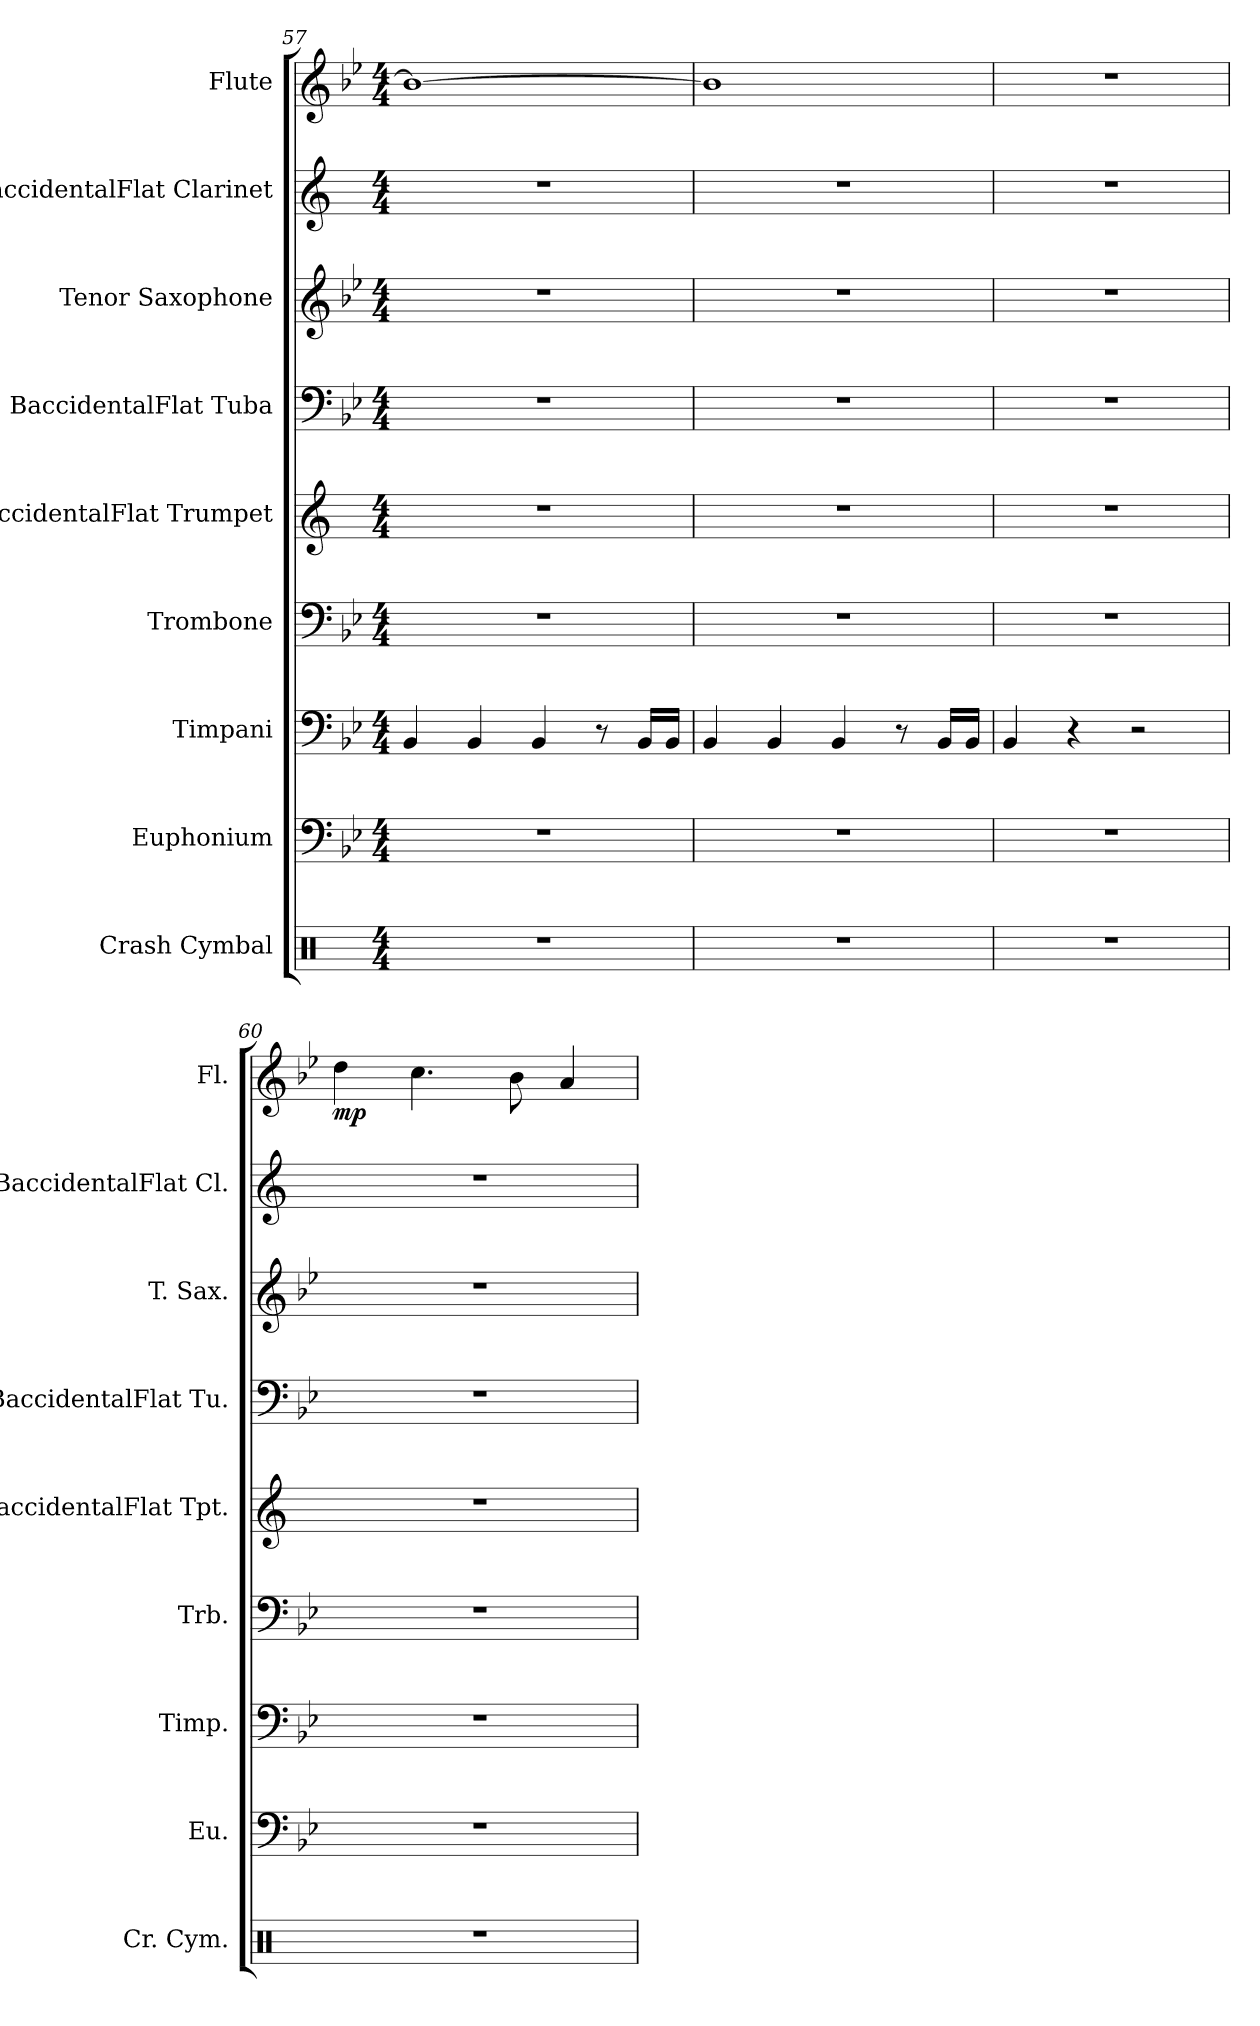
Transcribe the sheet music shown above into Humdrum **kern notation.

**kern	**kern	**kern	**kern	**kern	**kern	**kern	**kern	**kern	**dynam
*part9	*part8	*part7	*part6	*part5	*part4	*part3	*part2	*part1	*part1
*staff9	*staff8	*staff7	*staff6	*staff5	*staff4	*staff3	*staff2	*staff1	*staff1
*I"Crash Cymbal	*I"Euphonium	*I"Timpani	*I"Trombone	*I"BaccidentalFlat Trumpet	*I"BaccidentalFlat Tuba	*I"Tenor Saxophone	*I"BaccidentalFlat Clarinet	*I"Flute	*
*I'Cr. Cym.	*I'Eu.	*I'Timp.	*I'Trb.	*I'BaccidentalFlat Tpt.	*I'BaccidentalFlat Tu.	*I'T. Sax.	*I'BaccidentalFlat Cl.	*I'Fl.	*
!!LO:PB:g=z
*clefX	*clefF4	*clefF4	*clefF4	*clefG2	*clefF4	*clefG2	*clefG2	*clefG2	*
*	*	*	*	*ITrd1c2	*	*ITrd8c14	*ITrd1c2	*	*
*k[]	*k[b-e-]	*k[b-e-]	*k[b-e-]	*k[b-e-]	*k[b-e-]	*k[b-e-]	*k[b-e-]	*k[b-e-]	*
*M4/4	*M4/4	*M4/4	*M4/4	*M4/4	*M4/4	*M4/4	*M4/4	*M4/4	*
=57	=57	=57	=57	=57	=57	=57	=57	=57	=57
1r	1r	4BB-/	1r	1r	1r	1r	1r	1b-_	.
.	.	4BB-/	.	.	.	.	.	.	.
.	.	4BB-/	.	.	.	.	.	.	.
.	.	8r	.	.	.	.	.	.	.
.	.	16BB-/LL	.	.	.	.	.	.	.
.	.	16BB-/JJ	.	.	.	.	.	.	.
=58	=58	=58	=58	=58	=58	=58	=58	=58	=58
1r	1r	4BB-/	1r	1r	1r	1r	1r	1b-]	.
.	.	4BB-/	.	.	.	.	.	.	.
.	.	4BB-/	.	.	.	.	.	.	.
.	.	8r	.	.	.	.	.	.	.
.	.	16BB-/LL	.	.	.	.	.	.	.
.	.	16BB-/JJ	.	.	.	.	.	.	.
=59	=59	=59	=59	=59	=59	=59	=59	=59	=59
1r	1r	4BB-/	1r	1r	1r	1r	1r	1r	.
.	.	4r	.	.	.	.	.	.	.
.	.	2r	.	.	.	.	.	.	.
=60	=60	=60	=60	=60	=60	=60	=60	=60	=60
!	!	!	!	!	!	!	!	!	!LO:DY:b
1r	1r	1r	1r	1r	1r	1r	1r	4dd\	mp
.	.	.	.	.	.	.	.	4.cc\	.
.	.	.	.	.	.	.	.	8b-\	.
.	.	.	.	.	.	.	.	4a/	.
=	=	=	=	=	=	=	=	=	=
*-	*-	*-	*-	*-	*-	*-	*-	*-	*-
